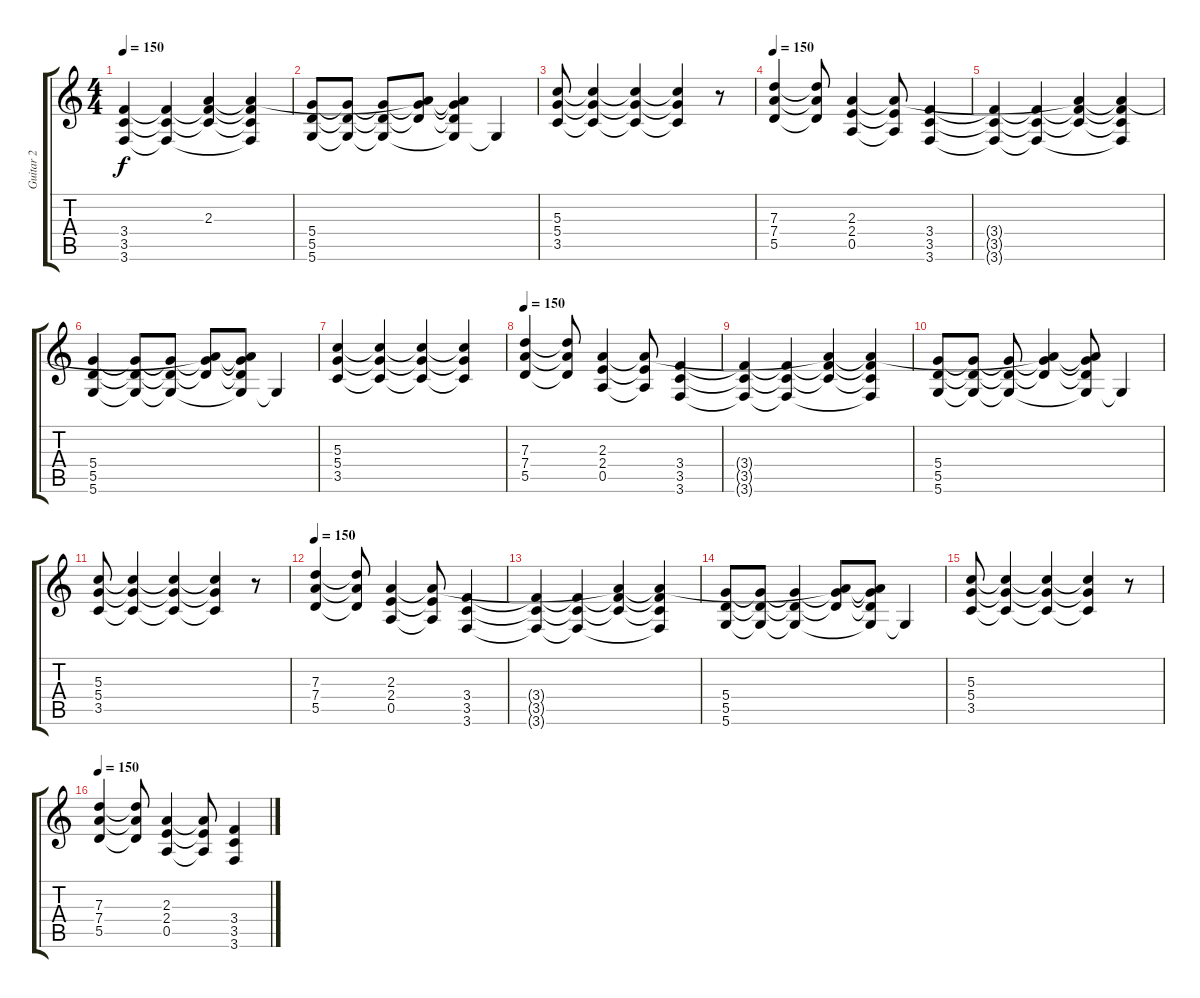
\track ("Guitar 2" "Guitar 2") {instrument distortionguitar}
\staff {score tabs}
\tuning (E4 B3 G3 D3 A2 D2) {hide}
\ts (4 4)
\tempo 150
\clef g2
\ks c
(3.4{t} 3.5{t} 3.6{t}).4{dy f} (3.4{t} 3.5{t} 3.6{t}).4 (2.3{t} 3.4{t} 3.5{t}).4 (2.3{t} 3.4{t} 3.5{t} 3.6{t}).4 |
(5.4 5.5 5.6).8 (5.4{t} 5.5{t} 5.6{t}).8 (5.4{t} 5.5{t} 5.6{t}).8 (2.3{t} 5.4{t} 5.5{t}).8 (2.3{t} 5.4{t} 5.5{t} 5.6{t}).4 5.6{t}.4 |
(5.3 5.4 3.5).8 (5.3{t} 5.4{t} 3.5{t}).4 (5.3{t} 5.4{t} 3.5{t}).4 (5.3{t} 5.4{t} 3.5{t}).4 r.8 |
\tempo 150
(7.3 7.4 5.5).4{volume 15 instrument distortionguitar} (7.3{t} 7.4{t} 5.5{t}).8 (2.3 2.4 0.5).4 (2.3{t} 2.4{t} 0.5{t}).8 (3.4 3.5 3.6).4 |
(3.4{t} 3.5{t} 3.6{t}).4 (3.4{t} 3.5{t} 3.6{t}).4 (2.3{t} 3.4{t} 3.5{t}).4 (2.3{t} 3.4{t} 3.5{t} 3.6{t}).4 |
(5.4 5.5 5.6).4 (5.4{t} 5.5{t} 5.6{t}).8 (5.4{t} 5.5{t} 5.6{t}).8 (2.3{t} 5.4{t} 5.5{t}).8 (2.3{t} 5.4{t} 5.5{t} 5.6{t}).8 5.6{t}.4 |
(5.3 5.4 3.5).4 (5.3{t} 5.4{t} 3.5{t}).4 (5.3{t} 5.4{t} 3.5{t}).4 (5.3{t} 5.4{t} 3.5{t}).4 |
\tempo 150
(7.3 7.4 5.5).4 (7.3{t} 7.4{t} 5.5{t}).8 (2.3 2.4 0.5).4 (2.3{t} 2.4{t} 0.5{t}).8 (3.4 3.5 3.6).4 |
(3.4{t} 3.5{t} 3.6{t}).4 (3.4{t} 3.5{t} 3.6{t}).4 (2.3{t} 3.4{t} 3.5{t}).4 (2.3{t} 3.4{t} 3.5{t} 3.6{t}).4 |
(5.4 5.5 5.6).8 (5.4{t} 5.5{t} 5.6{t}).8 (5.4{t} 5.5{t} 5.6{t}).8 (2.3{t} 5.4{t} 5.5{t}).4 (2.3{t} 5.4{t} 5.5{t} 5.6{t}).8 5.6{t}.4 |
(5.3 5.4 3.5).8 (5.3{t} 5.4{t} 3.5{t}).4 (5.3{t} 5.4{t} 3.5{t}).4 (5.3{t} 5.4{t} 3.5{t}).4 r.8 |
\tempo 150
(7.3 7.4 5.5).4 (7.3{t} 7.4{t} 5.5{t}).8 (2.3 2.4 0.5).4 (2.3{t} 2.4{t} 0.5{t}).8 (3.4 3.5 3.6).4 |
(3.4{t} 3.5{t} 3.6{t}).4 (3.4{t} 3.5{t} 3.6{t}).4 (2.3{t} 3.4{t} 3.5{t}).4 (2.3{t} 3.4{t} 3.5{t} 3.6{t}).4 |
(5.4 5.5 5.6).8 (5.4{t} 5.5{t} 5.6{t}).8 (5.4{t} 5.5{t} 5.6{t}).4 (2.3{t} 5.4{t} 5.5{t}).8 (2.3{t} 5.4{t} 5.5{t} 5.6{t}).8 5.6{t}.4 |
(5.3 5.4 3.5).8 (5.3{t} 5.4{t} 3.5{t}).4 (5.3{t} 5.4{t} 3.5{t}).4 (5.3{t} 5.4{t} 3.5{t}).4 r.8 |
\tempo 150
(7.3 7.4 5.5).4 (7.3{t} 7.4{t} 5.5{t}).8 (2.3 2.4 0.5).4 (2.3{t} 2.4{t} 0.5{t}).8 (3.4 3.5 3.6).4
